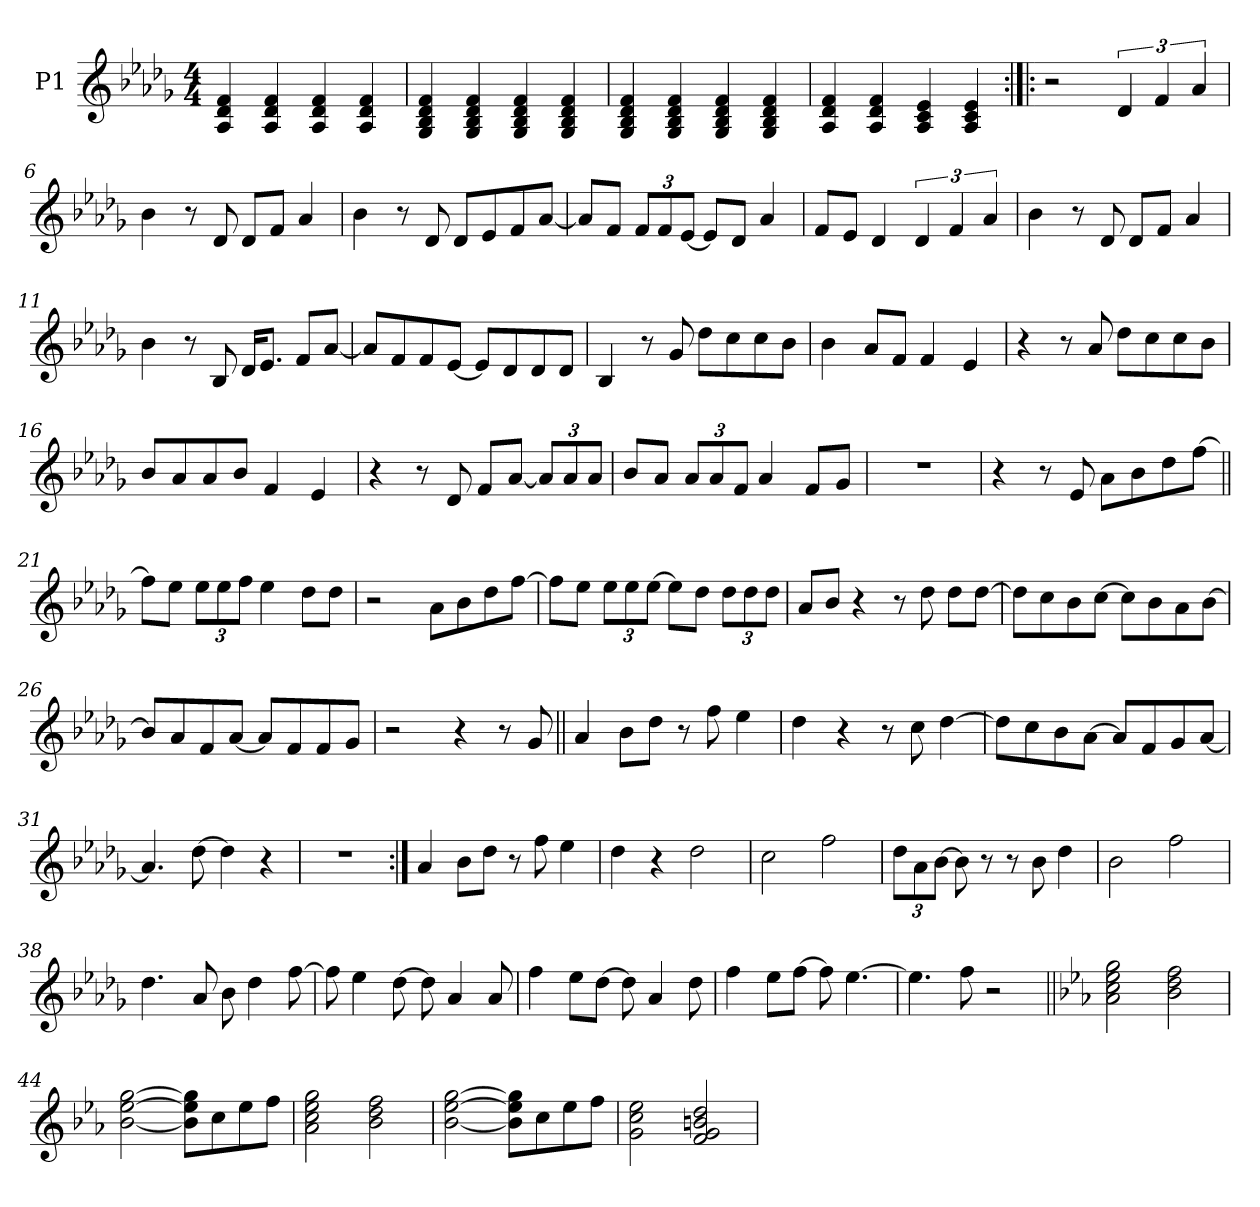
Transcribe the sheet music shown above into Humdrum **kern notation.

**kern
*part1
*staff1
*I"P1
*clefG2
*k[b-e-a-d-g-]
*D-:
*M4/4
*MM116
=1
4A-/ 4d-/ 4f/
4A-/ 4d-/ 4f/
4A-/ 4d-/ 4f/
4A-/ 4d-/ 4f/
=2
4G-/ 4B-/ 4d-/ 4f/
4G-/ 4B-/ 4d-/ 4f/
4G-/ 4B-/ 4d-/ 4f/
4G-/ 4B-/ 4d-/ 4f/
=3
4G-/ 4B-/ 4d-/ 4f/
4G-/ 4B-/ 4d-/ 4f/
4G-/ 4B-/ 4d-/ 4f/
4G-/ 4B-/ 4d-/ 4f/
=4
4A-/ 4d-/ 4f/
4A-/ 4d-/ 4f/
4A-/ 4c/ 4e-/
4A-/ 4c/ 4e-/
=5:|!|:
2r
6d-/
6f/
6a-/
!!LO:LB:g=z
=6
4b-\
8r
8d-/
8d-/L
8f/J
4a-/
=7
4b-\
8r
8d-/
8d-/L
8e-/
8f/
[<8a-/J
=8
8a-/L]
8f/J
*Xbrackettup
12f/L
12f/
[<12e-/J
8e-/L]
8d-/J
4a-/
=9
8f/L
8e-/J
4d-/
*brackettup
6d-/
6f/
6a-/
=10
4b-\
8r
8d-/
8d-/L
8f/J
4a-/
!!LO:LB:g=z
=11
4b-\
8r
8B-/
16d-/KL
8.e-/J
8f/L
[<8a-/J
=12
8a-/L]
8f/
8f/
[<8e-/J
8e-/L]
8d-/
8d-/
8d-/J
=13
4B-/
8r
8g-/
8dd-\L
8cc\
8cc\
8b-\J
=14
4b-\
8a-/L
8f/J
4f/
4e-/
!!LO:LB:g=z
=15
4r
8r
8a-/
8dd-\L
8cc\
8cc\
8b-\J
=16
8b-/L
8a-/
8a-/
8b-/J
4f/
4e-/
=17
4r
8r
8d-/
8f/L
[<8a-/J
*Xbrackettup
12a-/L]
12a-/
12a-/J
=18
8b-/L
8a-/J
12a-/L
12a-/
12f/J
4a-/
8f/L
8g-/J
=19
1r
!!LO:LB:g=z
=20
4r
8r
8e-/
8a-\L
8b-\
8dd-\
[>8ff\J
=21||
8ff\L]
8ee-\J
12ee-\L
12ee-\
12ff\J
4ee-\
8dd-\L
8dd-\J
=22
2r
8a-\L
8b-\
8dd-\
[>8ff\J
=23
8ff\L]
8ee-\J
12ee-\L
12ee-\
[>12ee-\J
8ee-\L]
8dd-\J
12dd-\L
12dd-\
12dd-\J
!!LO:LB:g=z
=24
8a-/L
8b-/J
4r
8r
8dd-\
8dd-\L
[>8dd-\J
=25
8dd-\L]
8cc\
8b-\
[>8cc\J
8cc\L]
8b-\
8a-\
[>8b-\J
=26
8b-/L]
8a-/
8f/
[<8a-/J
8a-/L]
8f/
8f/
8g-/J
=27
2r
4r
8r
8g-/
=28||
4a-/
8b-\L
8dd-\J
8r
8ff\
4ee-\
!!LO:LB:g=z
=29
4dd-\
4r
8r
8cc\
[>4dd-\
=30
8dd-\L]
8cc\
8b-\
[>8a-\J
8a-/L]
8f/
8g-/
[<8a-/J
=31
4.a-/]
[>8dd-\
4dd-\]
4r
=32
1r
=33:|!
4a-/
8b-\L
8dd-\J
8r
8ff\
4ee-\
=34
4dd-\
4r
2dd-\
!!LO:LB:g=z
=35
2cc\
2ff\
=36
12dd-\L
12a-\
[>12b-\J
8b-\]
8r
8r
8b-\
4dd-\
=37
2b-\
2ff\
=38
4.dd-\
8a-/
8b-\
4dd-\
[>8ff\
=39
8ff\]
4ee-\
[>8dd-\
8dd-\]
4a-/
8a-/
!!LO:LB:g=z
=40
4ff\
8ee-\L
[>8dd-\J
8dd-\]
4a-/
8dd-\
=41
4ff\
8ee-\L
[>8ff\J
8ff\]
[>4.ee-\
=42
4.ee-\]
8ff\
2r
=43||
*k[b-e-a-]
*E-:
2a-\ 2cc\ 2ee-\ 2gg\
2b-\ 2dd\ 2ff\
=44
[<2b-\ [>2ee-\ [>2gg\
8b-\] 8ee-\] 8gg\]L
8cc\
8ee-\
8ff\J
=45
2a-\ 2cc\ 2ee-\ 2gg\
2b-\ 2dd\ 2ff\
!!LO:LB:g=z
=46
[<2b-\ [>2ee-\ [>2gg\
8b-\] 8ee-\] 8gg\]L
8cc\
8ee-\
8ff\J
=47
2g\ 2cc\ 2ee-\
2f/ 2g/ 2bn/ 2dd/
=
*-
